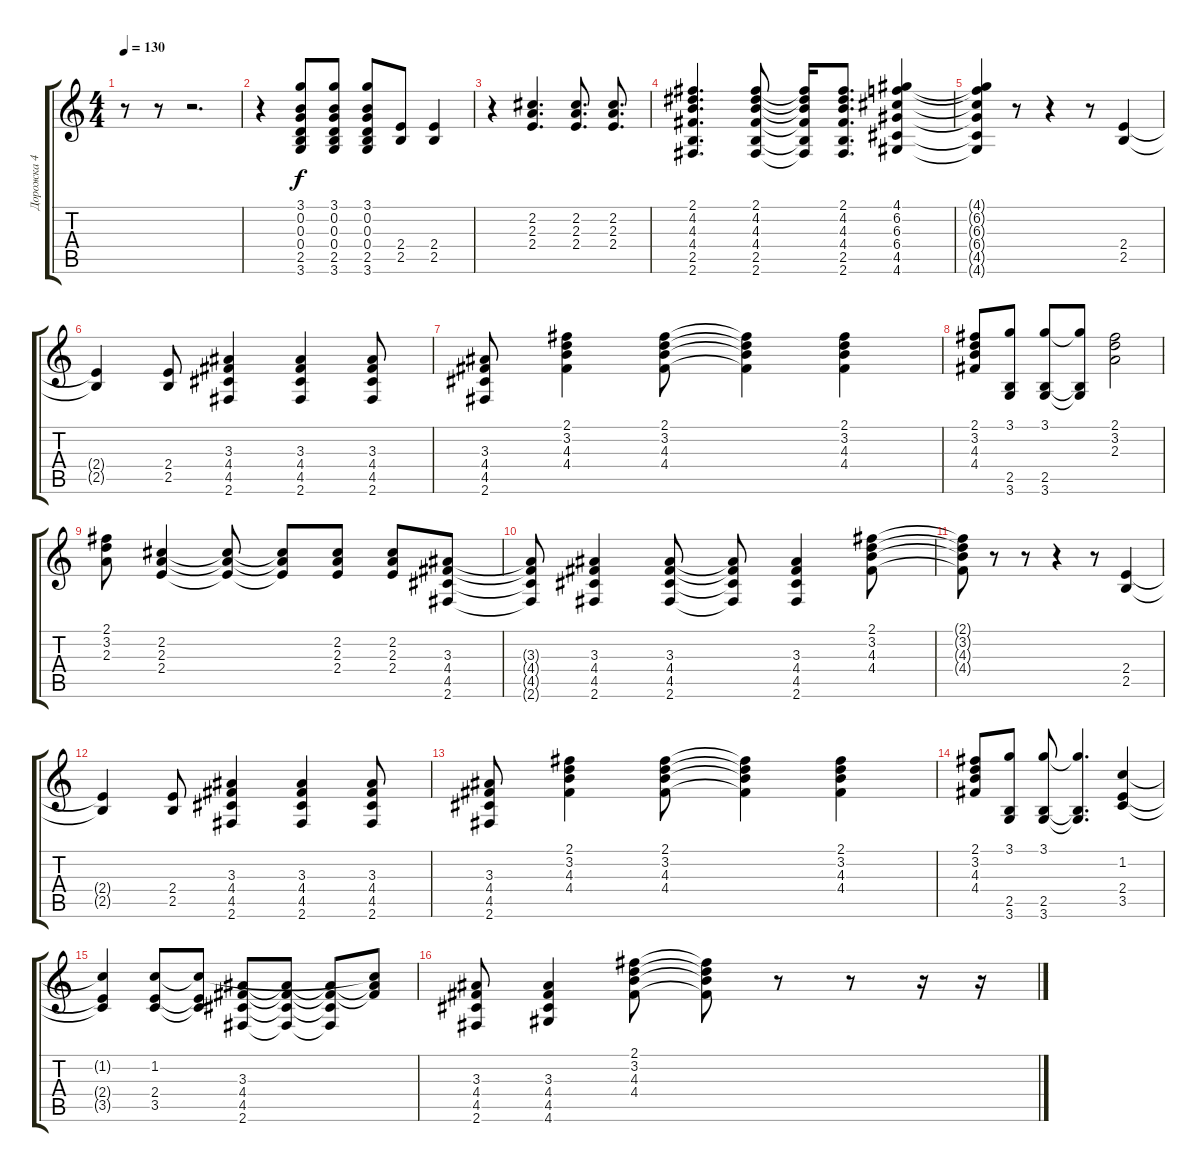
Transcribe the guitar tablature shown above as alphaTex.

\track ("Дорожка 4" "Дорожка 4") {instrument acousticguitarsteel}
\staff {score tabs}
\tuning (E4 B3 G3 D3 A2 E2) {hide}
\ts (4 4)
\tempo 130
\clef g2
\ks c
r.8{dy f} r.8 r.2{d} |
r.4 (3.1 0.2 0.3 0.4 2.5 3.6).8 (3.1 0.2 0.3 0.4 2.5 3.6).8 (3.1 0.2 0.3 0.4 2.5 3.6).8 (2.4 2.5).8 (2.4 2.5).4 |
r.4 (2.2 2.3 2.4).4{d} (2.2 2.3 2.4).8{d} (2.2 2.3 2.4).8{d} |
(2.1 4.2 4.3 4.4 2.5 2.6).4{d} (2.1 4.2 4.3 4.4 2.5 2.6).8 (2.1{t} 4.2{t} 4.3{t} 4.4{t} 2.5{t} 2.6{t}).16 (2.1 4.2 4.3 4.4 2.5 2.6).8{d} (4.1 6.2 6.3 6.4 4.5 4.6).4 |
(4.1{t} 6.2{t} 6.3{t} 6.4{t} 4.5{t} 4.6{t}).4 r.8 r.4 r.8 (2.4 2.5).4 |
(2.4{t} 2.5{t}).4 (2.4 2.5).8 (3.3 4.4 4.5 2.6).4 (3.3 4.4 4.5 2.6).4 (3.3 4.4 4.5 2.6).8 |
(3.3 4.4 4.5 2.6).8 (2.1 3.2 4.3 4.4).4 (2.1 3.2 4.3 4.4).8 (2.1{t} 3.2{t} 4.3{t} 4.4{t}).4 (2.1 3.2 4.3 4.4).4 |
(2.1 3.2 4.3 4.4).8 (3.1 2.5 3.6).8 (3.1 2.5 3.6).8 (3.1{t} 2.5{t} 3.6{t}).8 (2.1 3.2 2.3).2 |
(2.1 3.2 2.3).8 (2.2 2.3 2.4).4 (2.2{t} 2.3{t} 2.4{t}).8 (2.2{t} 2.3{t} 2.4{t}).8 (2.2 2.3 2.4).8 (2.2 2.3 2.4).8 (3.3 4.4 4.5 2.6).8 |
(3.3{t} 4.4{t} 4.5{t} 2.6{t}).8 (3.3 4.4 4.5 2.6).4 (3.3 4.4 4.5 2.6).8 (3.3{t} 4.4{t} 4.5{t} 2.6{t}).8 (3.3 4.4 4.5 2.6).4 (2.1 3.2 4.3 4.4).8 |
(2.1{t} 3.2{t} 4.3{t} 4.4{t}).8 r.8 r.8 r.4 r.8 (2.4 2.5).4 |
(2.4{t} 2.5{t}).4 (2.4 2.5).8 (3.3 4.4 4.5 2.6).4 (3.3 4.4 4.5 2.6).4 (3.3 4.4 4.5 2.6).8 |
(3.3 4.4 4.5 2.6).8 (2.1 3.2 4.3 4.4).4 (2.1 3.2 4.3 4.4).8 (2.1{t} 3.2{t} 4.3{t} 4.4{t}).4 (2.1 3.2 4.3 4.4).4 |
(2.1 3.2 4.3 4.4).8 (3.1 2.5 3.6).8 (3.1 2.5 3.6).8 (3.1{t} 2.5{t} 3.6{t}).4{d} (1.2 2.4 3.5).4 |
(1.2{t} 2.4{t} 3.5{t}).4 (1.2 2.4 3.5).8 (1.2{t} 2.4{t} 3.5{t}).8 (3.3 4.4 4.5 2.6).8 (3.3{t} 4.4{t} 4.5{t} 2.6{t}).8 (3.3{t} 4.4{t} 4.5{t} 2.6{t}).8 (1.2{t} 3.3{t} 4.4{t}).8 |
(3.3 4.4 4.5 2.6).8 (3.3 4.4 4.5 4.6).4 (2.1 3.2 4.3 4.4).8 (2.1{t} 3.2{t} 4.3{t} 4.4{t}).8 r.8 r.8 r.16 r.16
